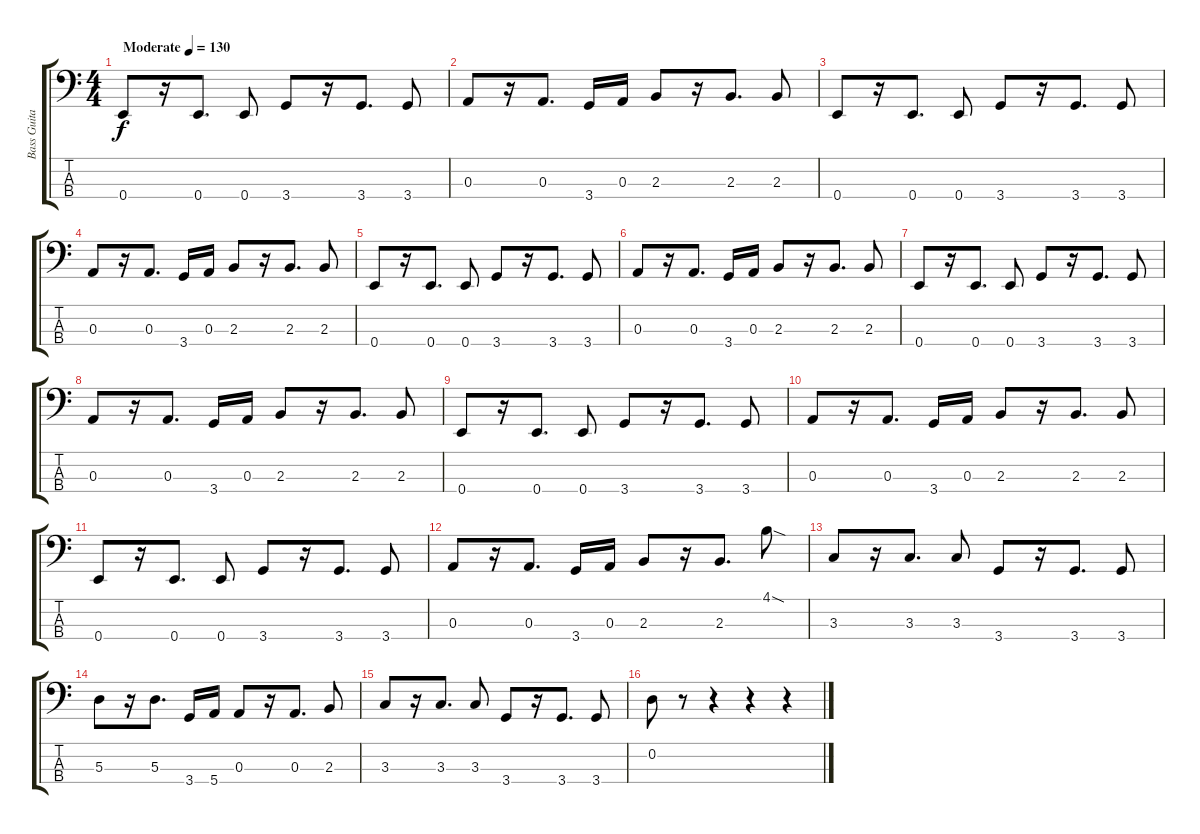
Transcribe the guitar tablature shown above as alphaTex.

\track ("Bass Guitar (Kuko)" "Bass Guita") {instrument electricbasspick}
\staff {score tabs}
\tuning (G2 D2 A1 E1) {hide}
\ts (4 4)
\tempo (130 "Moderate")
\clef f4
\ks c
0.4.8{dy f instrument electricbasspick} r.16 0.4.8{d} 0.4.8 3.4.8 r.16 3.4.8{d} 3.4.8 |
0.3.8 r.16 0.3.8{d} 3.4.16 0.3.16 2.3.8 r.16 2.3.8{d} 2.3.8 |
0.4.8 r.16 0.4.8{d} 0.4.8 3.4.8 r.16 3.4.8{d} 3.4.8 |
0.3.8 r.16 0.3.8{d} 3.4.16 0.3.16 2.3.8 r.16 2.3.8{d} 2.3.8 |
0.4.8 r.16 0.4.8{d} 0.4.8 3.4.8 r.16 3.4.8{d} 3.4.8 |
0.3.8 r.16 0.3.8{d} 3.4.16 0.3.16 2.3.8 r.16 2.3.8{d} 2.3.8 |
0.4.8 r.16 0.4.8{d} 0.4.8 3.4.8 r.16 3.4.8{d} 3.4.8 |
0.3.8 r.16 0.3.8{d} 3.4.16 0.3.16 2.3.8 r.16 2.3.8{d} 2.3.8 |
0.4.8 r.16 0.4.8{d} 0.4.8 3.4.8 r.16 3.4.8{d} 3.4.8 |
0.3.8 r.16 0.3.8{d} 3.4.16 0.3.16 2.3.8 r.16 2.3.8{d} 2.3.8 |
0.4.8 r.16 0.4.8{d} 0.4.8 3.4.8 r.16 3.4.8{d} 3.4.8 |
0.3.8 r.16 0.3.8{d} 3.4.16 0.3.16 2.3.8 r.16 2.3.8{d} 4.1{sod}.8 |
3.3.8 r.16 3.3.8{d} 3.3.8 3.4.8 r.16 3.4.8{d} 3.4.8 |
5.3.8 r.16 5.3.8{d} 3.4.16 5.4.16 0.3.8 r.16 0.3.8{d} 2.3.8 |
3.3.8 r.16 3.3.8{d} 3.3.8 3.4.8 r.16 3.4.8{d} 3.4.8 |
0.2.8 r.8 r.4 r.4 r.4
